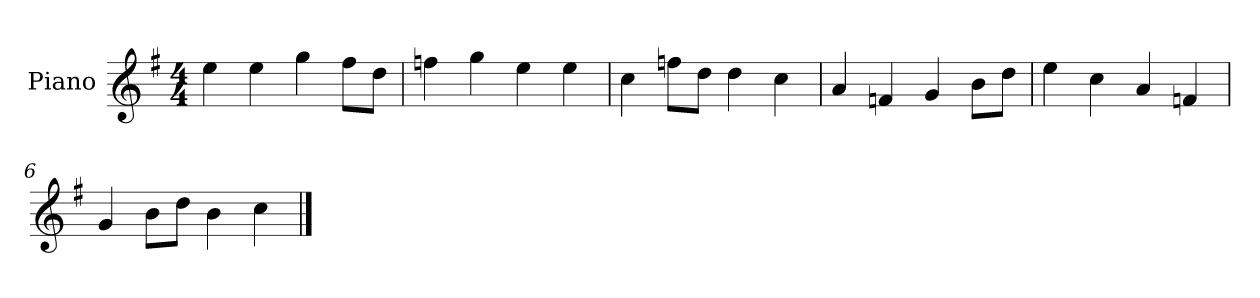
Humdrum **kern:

**kern
*part1
*staff1
*I"Piano
*I'P-no
*clefG2
*k[f#]
*M4/4
*MM90
=1
4ee\
4ee\
4gg\
8ff#\L
8dd\J
=2
4ffn\
4gg\
4ee\
4ee\
=3
4cc\
8ffn\L
8dd\J
4dd\
4cc\
=4
4a/
4fn/
4g/
8b\L
8dd\J
=5
4ee\
4cc\
4a/
4fn/
=6
4g/
8b\L
8dd\J
4b\
4cc\
==
*-
